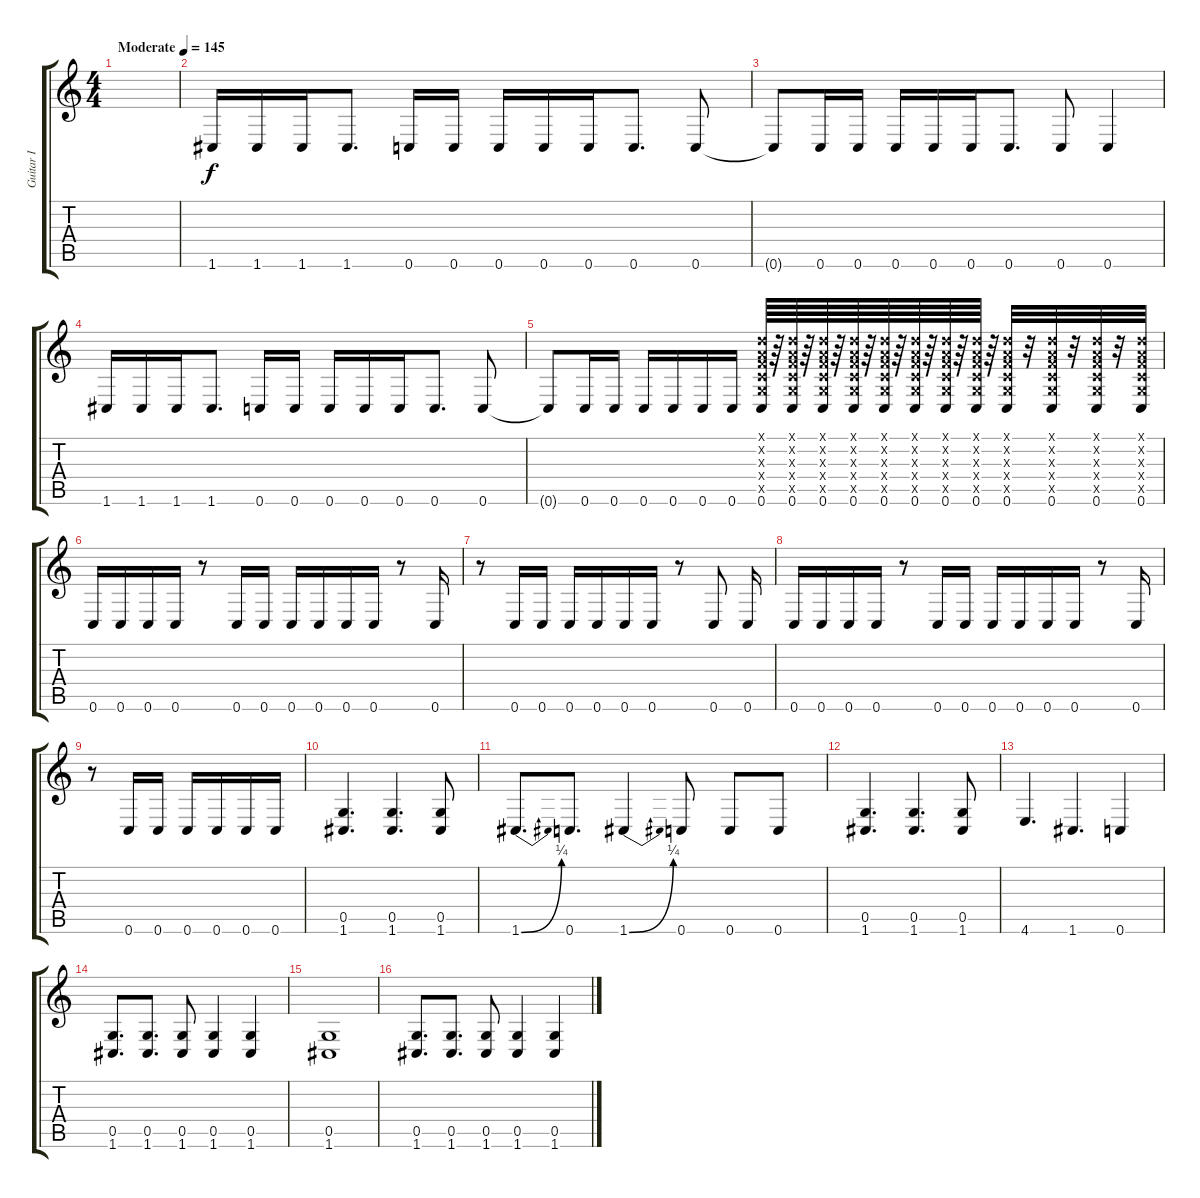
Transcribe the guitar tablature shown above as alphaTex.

\track ("Guitar I" "Guitar I") {instrument distortionguitar}
\staff {score tabs}
\tuning (D4 A3 F3 C3 G2 C2) {hide}
\ts (4 4)
\tempo (145 "Moderate")
\clef g2
\ks c
|
1.6.16 1.6.16 1.6.16 1.6.8{d} 0.6.16 0.6.16 0.6.16 0.6.16 0.6.16 0.6.8{d} 0.6.8 |
0.6{t}.8 0.6.16 0.6.16 0.6.16 0.6.16 0.6.16 0.6.8{d} 0.6.8 0.6.4 |
1.6.16 1.6.16 1.6.16 1.6.8{d} 0.6.16 0.6.16 0.6.16 0.6.16 0.6.16 0.6.8{d} 0.6.8 |
0.6{t}.8 0.6.16 0.6.16 0.6.16 0.6.16 0.6.16 0.6.16 (0.1{x} 0.2{x} 0.3{x} 0.4{x} 0.5{x} 0.6).64 r.64 (0.1{x} 0.2{x} 0.3{x} 0.4{x} 0.5{x} 0.6).64 r.64 (0.1{x} 0.2{x} 0.3{x} 0.4{x} 0.5{x} 0.6).64 r.64 (0.1{x} 0.2{x} 0.3{x} 0.4{x} 0.5{x} 0.6).64 r.64 (0.1{x} 0.2{x} 0.3{x} 0.4{x} 0.5{x} 0.6).64 r.64 (0.1{x} 0.2{x} 0.3{x} 0.4{x} 0.5{x} 0.6).64 r.64 (0.1{x} 0.2{x} 0.3{x} 0.4{x} 0.5{x} 0.6).64 r.64 (0.1{x} 0.2{x} 0.3{x} 0.4{x} 0.5{x} 0.6).64 r.64 (0.1{x} 0.2{x} 0.3{x} 0.4{x} 0.5{x} 0.6).32 r.32 (0.1{x} 0.2{x} 0.3{x} 0.4{x} 0.5{x} 0.6).32 r.32 (0.1{x} 0.2{x} 0.3{x} 0.4{x} 0.5{x} 0.6).32 r.32 (0.1{x} 0.2{x} 0.3{x} 0.4{x} 0.5{x} 0.6).32 |
0.6.16 0.6.16 0.6.16 0.6.16 r.8 0.6.16 0.6.16 0.6.16 0.6.16 0.6.16 0.6.16 r.8 0.6.16 |
r.8 0.6.16 0.6.16 0.6.16 0.6.16 0.6.16 0.6.16 r.8 0.6.8 0.6.16 |
0.6.16 0.6.16 0.6.16 0.6.16 r.8 0.6.16 0.6.16 0.6.16 0.6.16 0.6.16 0.6.16 r.8 0.6.16 |
r.8 0.6.16 0.6.16 0.6.16 0.6.16 0.6.16 0.6.16 |
(0.5 1.6).4{d} (0.5 1.6).4{d} (0.5 1.6).8 |
1.6{be (bend 0 0 60 1)}.8{d} 0.6.8{d} 1.6{be (bend 0 0 60 1)}.4 0.6.8 0.6.8 0.6.8 |
(0.5 1.6).4{d} (0.5 1.6).4{d} (0.5 1.6).8 |
4.6.4{d} 1.6.4{d} 0.6.4 |
(0.5 1.6).8{d} (0.5 1.6).8{d} (0.5 1.6).8 (0.5 1.6).4 (0.5 1.6).4 |
(0.5 1.6).1 |
(0.5 1.6).8{d} (0.5 1.6).8{d} (0.5 1.6).8 (0.5 1.6).4 (0.5 1.6).4
